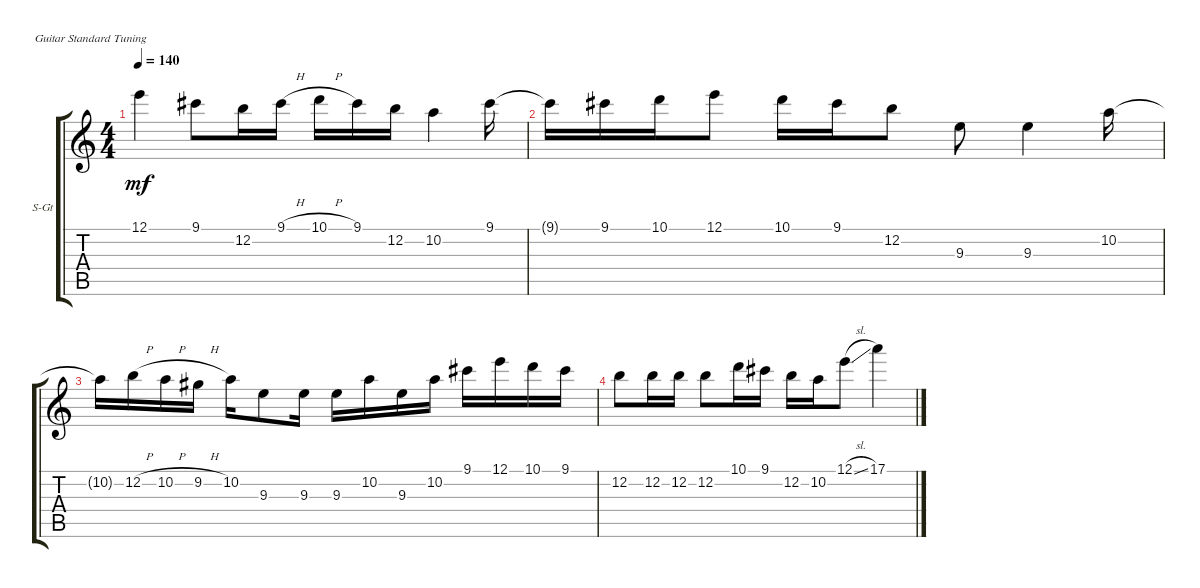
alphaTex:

\defaultSystemsLayout 4
\bracketExtendMode groupsimilarinstruments
\firstSystemTrackNameOrientation horizontal
\otherSystemsTrackNameOrientation horizontal
\track ("Steel Guitar" "S-Gt") {instrument acousticguitarsteel}
\staff {score tabs}
\tuning (E4 B3 G3 D3 A2 E2)
\ts (4 4)
\tempo 140
\clef g2
\ks c
12.1.4{dy mf} 9.1.8 12.2.16 9.1{h}.16 10.1{h}.16 9.1.16 12.2.16 10.2.4 9.1.16 |
9.1{t}.16 9.1.16 10.1.16 12.1.8 10.1.16 9.1.16 12.2.8 9.3.8 9.3.4 10.2.16 |
10.2{t}.16 12.2{h}.16 10.2{h}.16 9.2{h}.16 10.2.16 9.3.8 9.3.16 9.3.16 10.2.16 9.3.16 10.2.16 9.1.16 12.1.16 10.1.16 9.1.16 |
12.2.8 12.2.16 12.2.16 12.2.8 10.1.16 9.1.16 12.2.16 10.2.16 12.1{sl}.8 17.1.4
